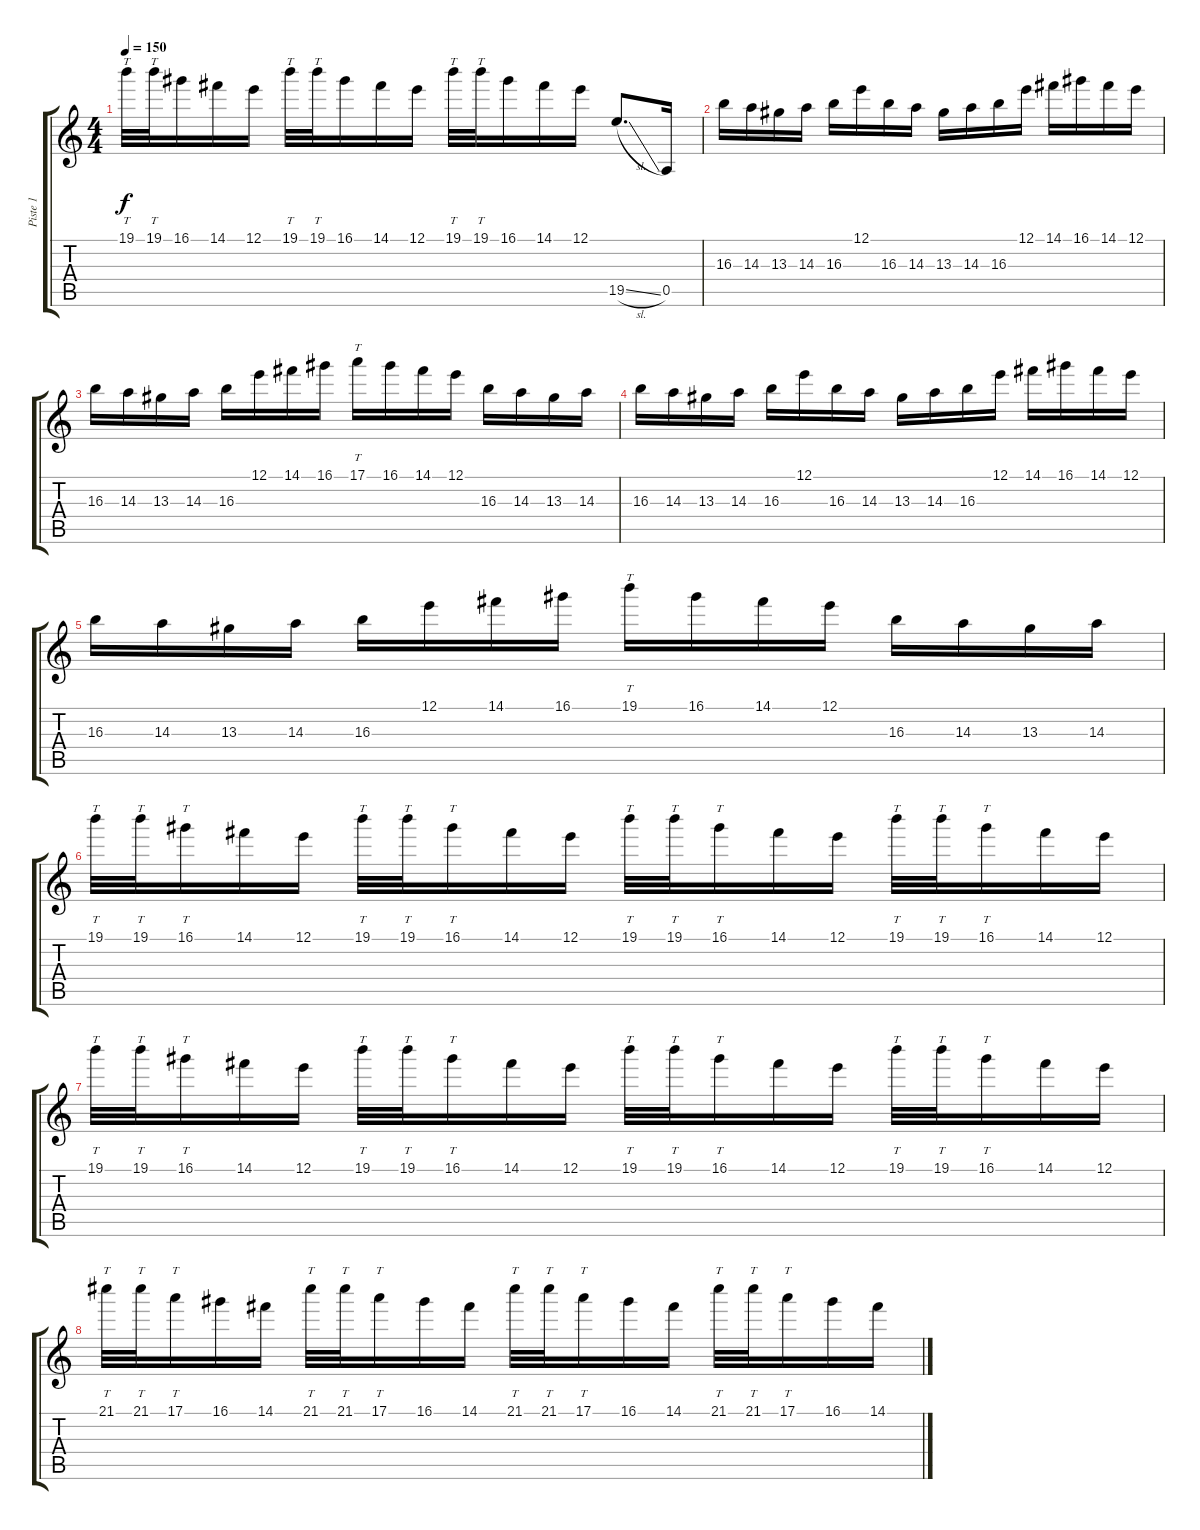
\track ("Piste 1" "Piste 1") {instrument overdrivenguitar}
\staff {score tabs}
\tuning (E4 B3 G3 D3 A2 E2) {hide}
\ts (4 4)
\tempo 150
\clef g2
\ks c
19.1.32{tt dy f} 19.1.32{tt} 16.1.16 14.1.16 12.1.16 19.1.32{tt} 19.1.32{tt} 16.1.16 14.1.16 12.1.16 19.1.32{tt} 19.1.32{tt} 16.1.16 14.1.16 12.1.16 19.5{sl}.8{d} 0.5.16 |
16.3.16 14.3.16 13.3.16 14.3.16 16.3.16 12.1.16 16.3.16 14.3.16 13.3.16 14.3.16 16.3.16 12.1.16 14.1.16 16.1.16 14.1.16 12.1.16 |
16.3.16 14.3.16 13.3.16 14.3.16 16.3.16 12.1.16 14.1.16 16.1.16 17.1.16{tt} 16.1.16 14.1.16 12.1.16 16.3.16 14.3.16 13.3.16 14.3.16 |
16.3.16 14.3.16 13.3.16 14.3.16 16.3.16 12.1.16 16.3.16 14.3.16 13.3.16 14.3.16 16.3.16 12.1.16 14.1.16 16.1.16 14.1.16 12.1.16 |
16.3.16 14.3.16 13.3.16 14.3.16 16.3.16 12.1.16 14.1.16 16.1.16 19.1.16{tt} 16.1.16 14.1.16 12.1.16 16.3.16 14.3.16 13.3.16 14.3.16 |
19.1.32{tt} 19.1.32{tt} 16.1.16{tt} 14.1.16 12.1.16 19.1.32{tt} 19.1.32{tt} 16.1.16{tt} 14.1.16 12.1.16 19.1.32{tt} 19.1.32{tt} 16.1.16{tt} 14.1.16 12.1.16 19.1.32{tt} 19.1.32{tt} 16.1.16{tt} 14.1.16 12.1.16 |
19.1.32{tt} 19.1.32{tt} 16.1.16{tt} 14.1.16 12.1.16 19.1.32{tt} 19.1.32{tt} 16.1.16{tt} 14.1.16 12.1.16 19.1.32{tt} 19.1.32{tt} 16.1.16{tt} 14.1.16 12.1.16 19.1.32{tt} 19.1.32{tt} 16.1.16{tt} 14.1.16 12.1.16 |
21.1.32{tt} 21.1.32{tt} 17.1.16{tt} 16.1.16 14.1.16 21.1.32{tt} 21.1.32{tt} 17.1.16{tt} 16.1.16 14.1.16 21.1.32{tt} 21.1.32{tt} 17.1.16{tt} 16.1.16 14.1.16 21.1.32{tt} 21.1.32{tt} 17.1.16{tt} 16.1.16 14.1.16
